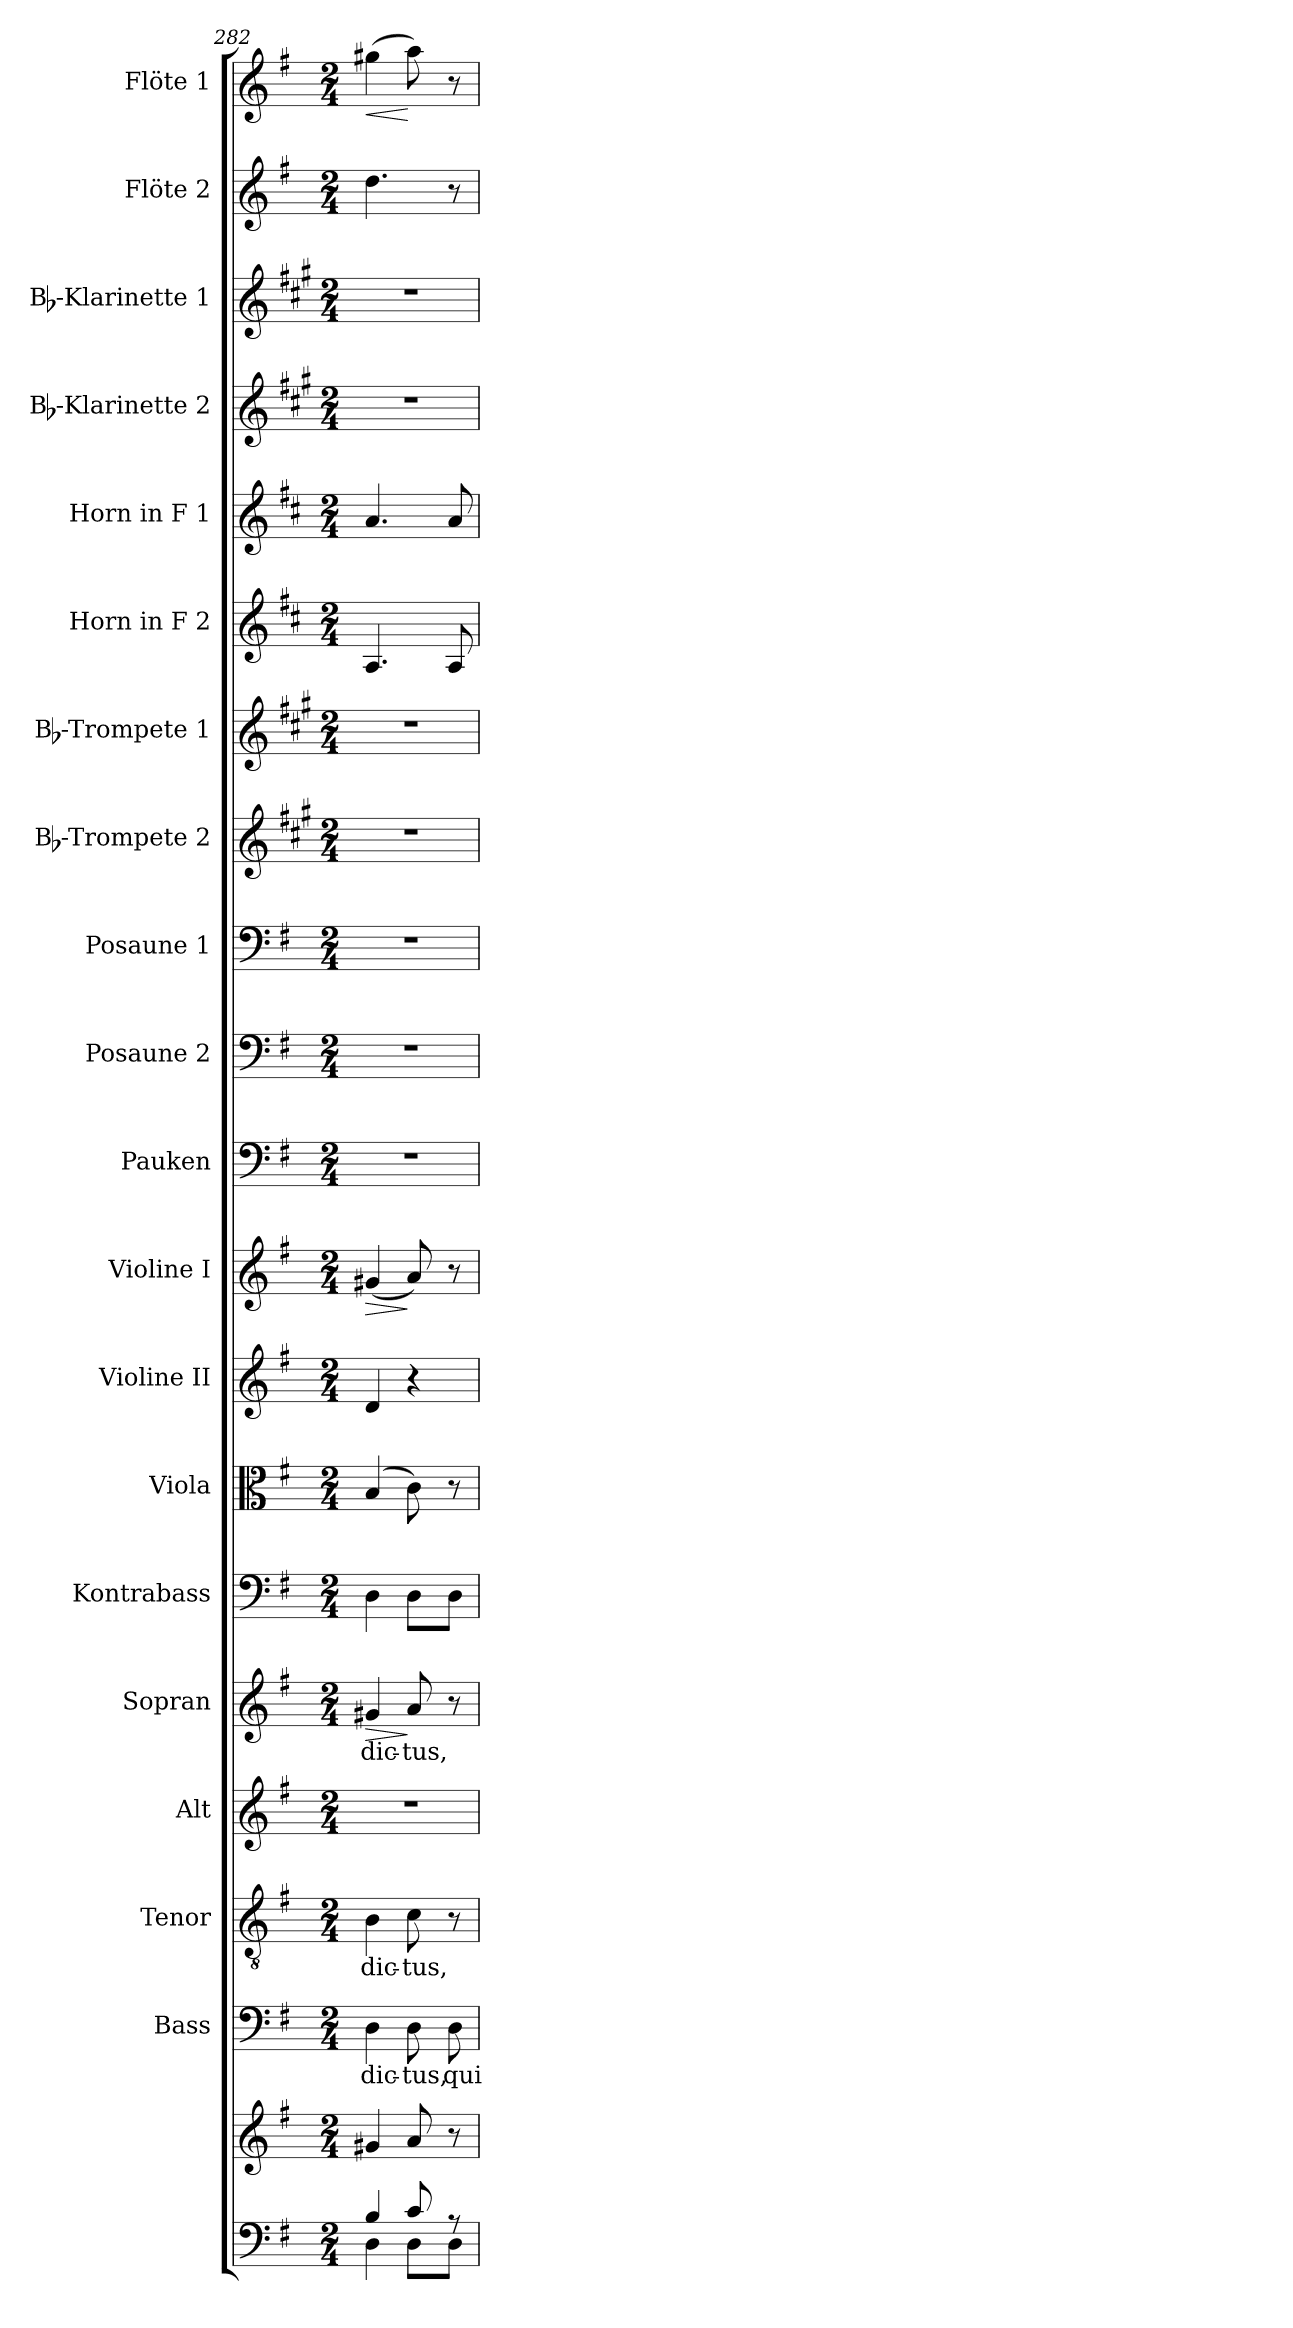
**kern	**kern	**kern	**text	**kern	**text	**kern	**kern	**text	**dynam	**kern	**kern	**kern	**kern	**dynam	**kern	**kern	**kern	**kern	**kern	**kern	**kern	**kern	**kern	**kern	**kern	**dynam
*part20	*part20	*part19	*part19	*part18	*part18	*part17	*part16	*part16	*part16	*part15	*part14	*part13	*part12	*part12	*part11	*part10	*part9	*part8	*part7	*part6	*part5	*part4	*part3	*part2	*part1	*part1
*staff21	*staff20	*staff19	*staff19	*staff18	*staff18	*staff17	*staff16	*staff16	*staff16	*staff15	*staff14	*staff13	*staff12	*staff12	*staff11	*staff10	*staff9	*staff8	*staff7	*staff6	*staff5	*staff4	*staff3	*staff2	*staff1	*staff1
*	*	*I"Bass	*	*I"Tenor	*	*I"Alt	*I"Sopran	*	*	*I"Kontrabass	*I"Viola	*I"Violine II	*I"Violine I	*	*I"Pauken	*I"Posaune 2	*I"Posaune 1	*I"Bb-Trompete 2	*I"Bb-Trompete 1	*I"Horn in F 2	*I"Horn in F 1	*I"Bb-Klarinette 2	*I"Bb-Klarinette 1	*I"Flöte 2	*I"Flöte 1	*
*	*	*I'B.	*	*I'T.	*	*I'A.	*I'S.	*	*	*I'Kb.	*I'Vla.	*I'Vl. II	*I'Vl. I	*	*I'Pk.	*I'Pos. 2	*I'Pos. 1	*I'Bb Trp. 2	*I'Bb Trp. 1	*	*	*I'Bb Kl. 2	*I'Bb Kl. 1	*I'Fl. 2	*I'Fl. 1	*
*clefF4	*clefG2	*clefF4	*	*clefGv2	*	*clefG2	*clefG2	*	*	*clefF4	*clefC3	*clefG2	*clefG2	*	*clefF4	*clefF4	*clefF4	*clefG2	*clefG2	*clefG2	*clefG2	*clefG2	*clefG2	*clefG2	*clefG2	*
*	*	*	*	*	*	*	*	*	*	*ITrd7c12	*	*	*	*	*	*	*	*ITrd1c2	*ITrd1c2	*ITrd4c7	*ITrd4c7	*ITrd1c2	*ITrd1c2	*	*	*
*k[f#]	*k[f#]	*k[f#]	*	*k[f#]	*	*k[f#]	*k[f#]	*	*	*k[f#]	*k[f#]	*k[f#]	*k[f#]	*	*k[f#]	*k[f#]	*k[f#]	*k[f#]	*k[f#]	*k[f#]	*k[f#]	*k[f#]	*k[f#]	*k[f#]	*k[f#]	*
*G:	*G:	*G:	*	*G:	*	*G:	*G:	*	*	*G:	*G:	*G:	*G:	*	*G:	*G:	*G:	*G:	*G:	*G:	*G:	*G:	*G:	*G:	*G:	*
*M2/4	*M2/4	*M2/4	*	*M2/4	*	*M2/4	*M2/4	*	*	*M2/4	*M2/4	*M2/4	*M2/4	*	*M2/4	*M2/4	*M2/4	*M2/4	*M2/4	*M2/4	*M2/4	*M2/4	*M2/4	*M2/4	*M2/4	*
=282	=282	=282	=282	=282	=282	=282	=282	=282	=282	=282	=282	=282	=282	=282	=282	=282	=282	=282	=282	=282	=282	=282	=282	=282	=282	=282
*^	*	*	*	*	*	*	*	*	*	*	*	*	*	*	*	*	*	*	*	*	*	*	*	*	*	*
!	!	!	!	!LO:LY:b	!	!LO:LY:b	!	!	!LO:LY:b	!LO:HP:b	!	!	!	!	!LO:HP:b	!	!	!	!	!	!	!	!	!	!	!	!LO:HP:b
4B/	4D\	4g#X/	4D\	-dic-	4B\	-dic-	2r	4g#X/	-dic-	>	4DD\	(4B/	4d/	(<4g#X/	>	2r	2r	2r	2r	2r	4.D/	4.d/	2r	2r	4.dd\	(>4gg#X\	<
!	!	!	!	!LO:LY:b	!	!LO:LY:b	!	!	!LO:LY:b	!	!	!	!	!	!	!	!	!	!	!	!	!	!	!	!	!	!
8c/	8D\L	8a/	8D\	-tus,	8c\	-tus,	.	8a/	-tus,	]	8DD\L	8c\)	4r	8a/)	]	.	.	.	.	.	.	.	.	.	.	8aa\)	[
!	!	!	!	!LO:LY:b	!	!	!	!	!	!	!	!	!	!	!	!	!	!	!	!	!	!	!	!	!	!	!
8rA	8D\J	8r	8D\	qui	8r	.	.	8r	.	.	8DD\J	8r	.	8r	.	.	.	.	.	.	8D/	8d/	.	.	8r	8r	.
*v	*v	*	*	*	*	*	*	*	*	*	*	*	*	*	*	*	*	*	*	*	*	*	*	*	*	*	*
=	=	=	=	=	=	=	=	=	=	=	=	=	=	=	=	=	=	=	=	=	=	=	=	=	=	=
*-	*-	*-	*-	*-	*-	*-	*-	*-	*-	*-	*-	*-	*-	*-	*-	*-	*-	*-	*-	*-	*-	*-	*-	*-	*-	*-
